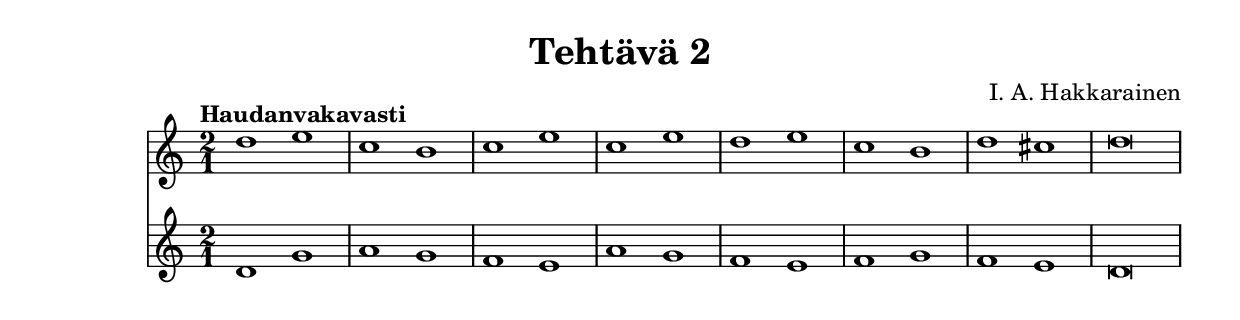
\version "2.18.2"

\header {
  composer = "I. A. Hakkarainen"
  title = "Tehtävä 2"
}

cantusFirmusDorian = \new Staff {
  \relative d' {
    \clef "treble"
    \time 2/1
    d1 g |
    a g |
    f e |
    a g |
    f e|
    f g |
    f e |
    d\breve
  }
}

<<
  \tempo "Haudanvakavasti"
  {
    \relative d' {
      \clef "treble"
      \time 2/1
      d'1 e |
      c b |
      c e |
      c e |
      d e |
      c b |
      d cis |
      d\breve
    }
  }
  \cantusFirmusDorian
>>
